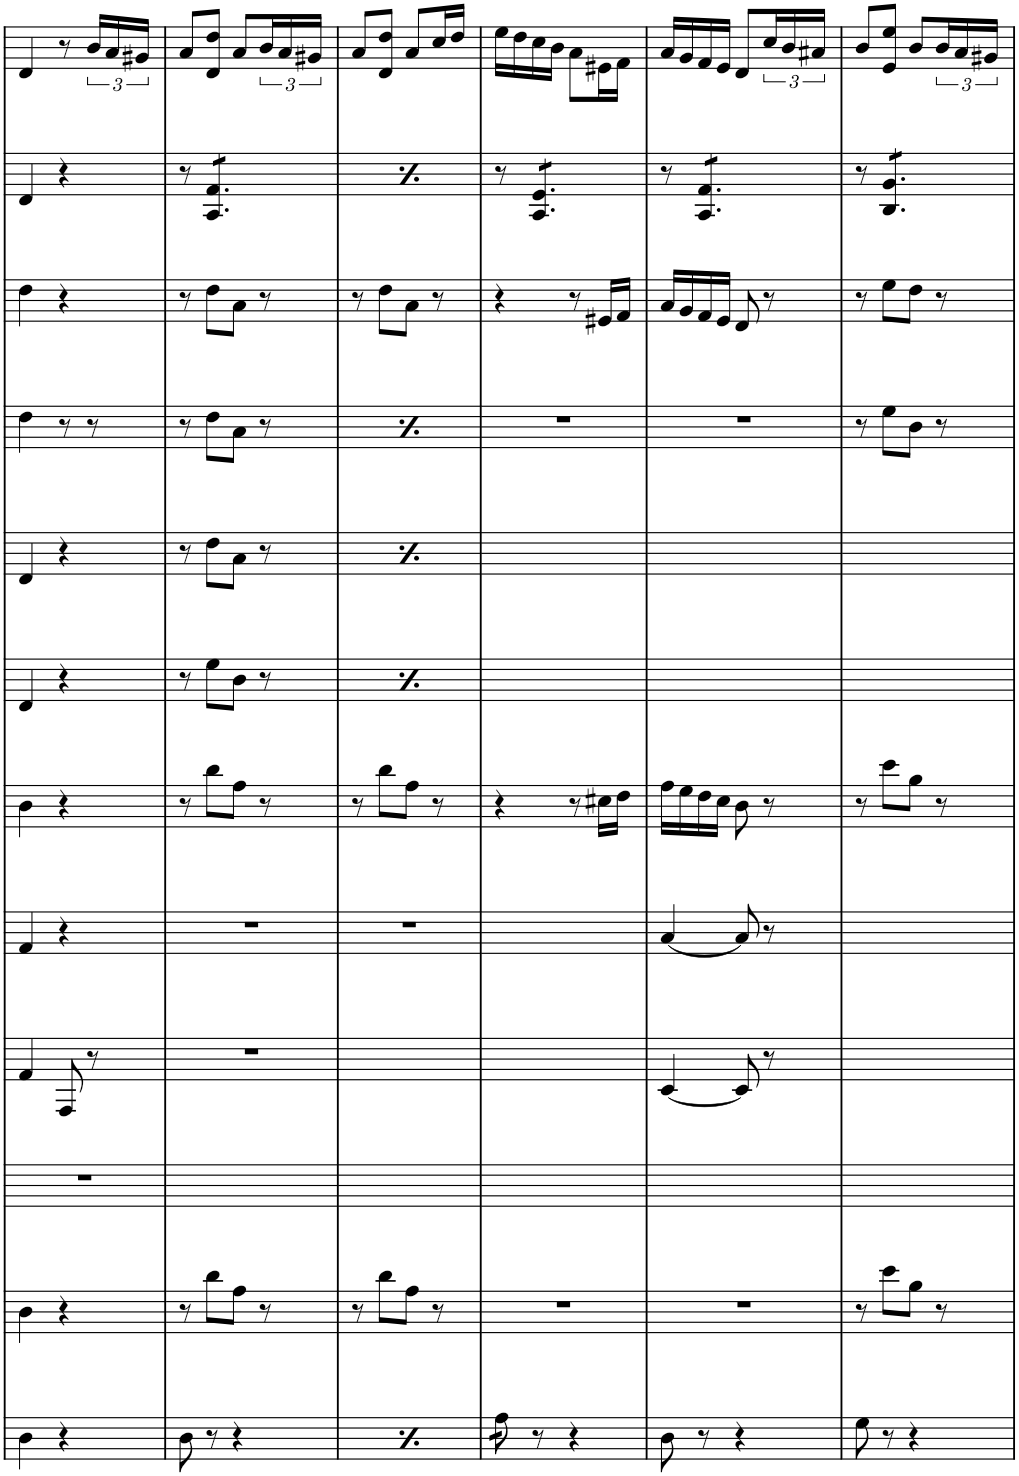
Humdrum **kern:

**kern	**kern	**kern	**kern	**kern	**kern	**kern	**kern	**kern	**kern	**kern	**kern
*part12	*part11	*part10	*part9	*part8	*part7	*part6	*part5	*part4	*part3	*part2	*part1
*staff12	*staff11	*staff10	*staff9	*staff8	*staff7	*staff6	*staff5	*staff4	*staff3	*staff2	*staff1
*I"Oboè 12	*I"Oboè 11	*I"Oboè 10	*I"Oboè 9	*I"Oboè 8	*I"Oboè 7	*I"Oboè 6	*I"Oboè 5	*I"Oboè 4	*I"Oboè 3	*I"Oboè 2	*I"Oboè 1
*I'Ob	*I'Ob	*I'Ob	*I'Ob	*I'Ob	*I'Ob	*I'Ob	*I'Ob	*I'Ob	*I'Ob	*I'Ob	*I'Ob
*clefG2	*clefG2	*clefG2	*clefG2	*clefG2	*clefG2	*clefG2	*clefG2	*clefG2	*clefG2	*clefG2	*clefG2
*k[]	*k[]	*k[]	*k[]	*k[]	*k[]	*k[]	*k[]	*k[]	*k[]	*k[]	*k[]
*M2/4	*M2/4	*M2/4	*M2/4	*M2/4	*M2/4	*M2/4	*M2/4	*M2/4	*M2/4	*M2/4	*M2/4
=1	=1	=1	=1	=1	=1	=1	=1	=1	=1	=1	=1
4b\	4b\	2r	4f/	4f/	4b\	4d/	4d/	4dd\	4dd\	4d/	4d/
4r	4r	.	8F/	4r	4r	4r	4r	8r	4r	4r	8r
.	.	.	8r	.	.	.	.	8r	.	.	24b/LL
.	.	.	.	.	.	.	.	.	.	.	24a/
.	.	.	.	.	.	.	.	.	.	.	24g#X/JJ
=2	=2	=2	=2	=2	=2	=2	=2	=2	=2	=2	=2
8b\	8r	2ryy	2r	2r	8r	8r	8r	8r	8r	8r	8a/L
*	*	*	*	*	*	*	*	*	*	*tremolo	*
8r	8bb\L	.	.	.	8bb\L	8ee\L	8dd\L	8dd\L	8dd\L	8A/ 8f/L	8d/ 8dd/J
4r	8ff\J	.	.	.	8ff\J	8b\J	8a\J	8a\J	8a\J	8A/ 8f/	8a/L
.	8r	.	.	.	8r	8r	8r	8r	8r	8A/ 8f/J	24b/L
.	.	.	.	.	.	.	.	.	.	.	24a/
.	.	.	.	.	.	.	.	.	.	.	24g#X/JJ
=3	=3	=3	=3	=3	=3	=3	=3	=3	=3	=3	=3
8b\	8r	2ryy	2ryy	2r	8r	8r	8r	8r	8r	8r	8a/L
8r	8bb\L	.	.	.	8bb\L	8ee\L	8dd\L	8dd\L	8dd\L	8A/ 8f/L	8d/ 8dd/J
4r	8ff\J	.	.	.	8ff\J	8b\J	8a\J	8a\J	8a\J	8A/ 8f/	8a/L
.	8r	.	.	.	8r	8r	8r	8r	8r	8A/ 8f/J	16cc/L
.	.	.	.	.	.	.	.	.	.	.	16dd/JJ
=4	=4	=4	=4	=4	=4	=4	=4	=4	=4	=4	=4
*tremolo	*	*	*	*	*	*	*	*	*	*	*
16ff\	2r	2ryy	2ryy	2ryy	4r	2ryy	2ryy	2r	4r	8r	16ee\LL
16ff\	.	.	.	.	.	.	.	.	.	.	16dd\
*Xtremolo	*	*	*	*	*	*	*	*	*	*	*
8r	.	.	.	.	.	.	.	.	.	8A/ 8e/L	16cc\
.	.	.	.	.	.	.	.	.	.	.	16b\JJ
4r	.	.	.	.	8r	.	.	.	8r	8A/ 8e/	8a\L
.	.	.	.	.	16cc#X\LL	.	.	.	16e#X/LL	8A/ 8e/J	16e#X\L
.	.	.	.	.	16dd\JJ	.	.	.	16f/JJ	.	16f\JJ
=5	=5	=5	=5	=5	=5	=5	=5	=5	=5	=5	=5
8b\	2r	2ryy	[4c/	[4a/	16ff\LL	2ryy	2ryy	2r	16a/LL	8r	16a/LL
.	.	.	.	.	16ee\	.	.	.	16g/	.	16g/
8r	.	.	.	.	16dd\	.	.	.	16f/	8A/ 8f/L	16f/
.	.	.	.	.	16cc\JJ	.	.	.	16e/JJ	.	16e/JJ
4r	.	.	8c/]	8a/]	8b\	.	.	.	8d/	8A/ 8f/	8d/L
.	.	.	8r	8r	8r	.	.	.	8r	8A/ 8f/J	24cc/L
.	.	.	.	.	.	.	.	.	.	.	24b/
.	.	.	.	.	.	.	.	.	.	.	24a#X/JJ
=6	=6	=6	=6	=6	=6	=6	=6	=6	=6	=6	=6
8ee\	8r	2ryy	2ryy	2ryy	8r	2ryy	2ryy	8r	8r	8r	8b/L
8r	8ccc\L	.	.	.	8ccc\L	.	.	8ee\L	8ee\L	8B/ 8g/L	8e/ 8ee/J
4r	8gg\J	.	.	.	8gg\J	.	.	8b\J	8dd\J	8B/ 8g/	8b/L
.	8r	.	.	.	8r	.	.	8r	8r	8B/ 8g/J	24b/L
*	*	*	*	*	*	*	*	*	*	*Xtremolo	*
.	.	.	.	.	.	.	.	.	.	.	24a/
.	.	.	.	.	.	.	.	.	.	.	24g#X/JJ
=	=	=	=	=	=	=	=	=	=	=	=
*-	*-	*-	*-	*-	*-	*-	*-	*-	*-	*-	*-
